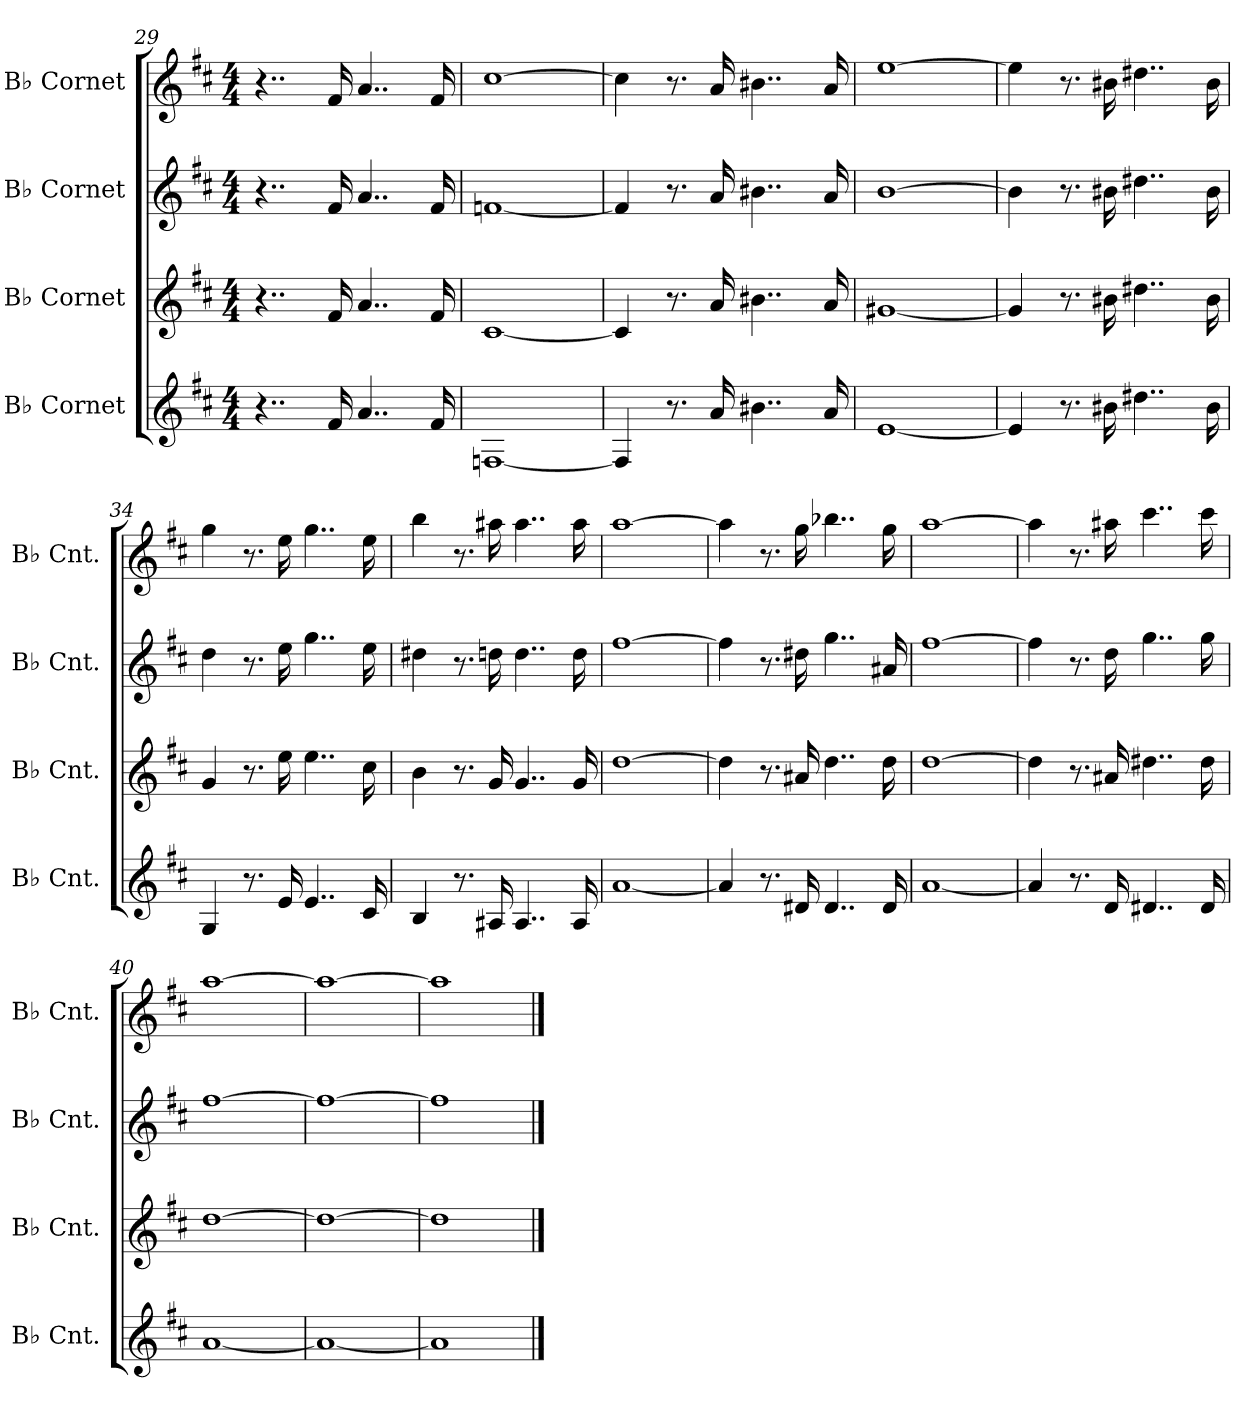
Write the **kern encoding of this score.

**kern	**kern	**kern	**kern
*part4	*part3	*part2	*part1
*staff4	*staff3	*staff2	*staff1
*I"B♭ Cornet	*I"B♭ Cornet	*I"B♭ Cornet	*I"B♭ Cornet
*I'B♭ Cnt.	*I'B♭ Cnt.	*I'B♭ Cnt.	*I'B♭ Cnt.
*clefG2	*clefG2	*clefG2	*clefG2
*ITrd1c2	*ITrd1c2	*ITrd1c2	*ITrd1c2
*k[]	*k[]	*k[]	*k[]
*M4/4	*M4/4	*M4/4	*M4/4
=29	=29	=29	=29
4..r	4..r	4..r	4..r
16e/	16e/	16e/	16e/
4..g/	4..g/	4..g/	4..g/
16e/	16e/	16e/	16e/
=30	=30	=30	=30
[1E-X	[1B	[1e-X	[1b
=31	=31	=31	=31
4E-/]	4B/]	4e-/]	4b\]
8.r	8.r	8.r	8.r
16g/	16g/	16g/	16g/
4..a#X\	4..a#X\	4..a#X\	4..a#X\
16g/	16g/	16g/	16g/
=32	=32	=32	=32
[1d	[1f#X	[1a	[1dd
=33	=33	=33	=33
4d/]	4f#/]	4a\]	4dd\]
8.r	8.r	8.r	8.r
16a#X\	16a#X\	16a#X\	16a#X\
4..cc#X\	4..cc#X\	4..cc#X\	4..cc#X\
16a#\	16a#\	16a#\	16a#\
=34	=34	=34	=34
4F/	4f/	4cc\	4ff\
8.r	8.r	8.r	8.r
16d/	16dd\	16dd\	16dd\
4..d/	4..dd\	4..ff\	4..ff\
16B/	16b\	16dd\	16dd\
!!LO:LB:g=z
=35	=35	=35	=35
4A/	4a\	4cc#X\	4aa\
8.r	8.r	8.r	8.r
16G#X/	16f/	16ccn\	16gg#X\
4..G#/	4..f/	4..cc\	4..gg#\
16G#/	16f/	16cc\	16gg#\
=36	=36	=36	=36
[1g	[1cc	[1ee	[1gg
=37	=37	=37	=37
*	*	*	*MM155
4g/]	4cc\]	4ee\]	4gg\]
8.r	8.r	8.r	8.r
16c#X/	16g#X/	16cc#X\	16ff\
4..c#/	4..cc\	4..ff\	4..aa-X\
16c#/	16cc\	16g#X/	16ff\
=38	=38	=38	=38
[1g	[1cc	[1ee	[1gg
=39	=39	=39	=39
*	*	*	*MM130
4g/]	4cc\]	4ee\]	4gg\]
8.r	8.r	8.r	8.r
16c/	16g#X/	16cc\	16gg#X\
4..c#X/	4..cc#X\	4..ff\	4..bb\
16c#/	16cc#\	16ff\	16bb\
=40	=40	=40	=40
[1g	[1cc	[1ee	[1gg
=41	=41	=41	=41
1g_	1cc_	1ee_	1gg_
=42	=42	=42	=42
1g]	1cc]	1ee]	1gg]
==	==	==	==
*-	*-	*-	*-
